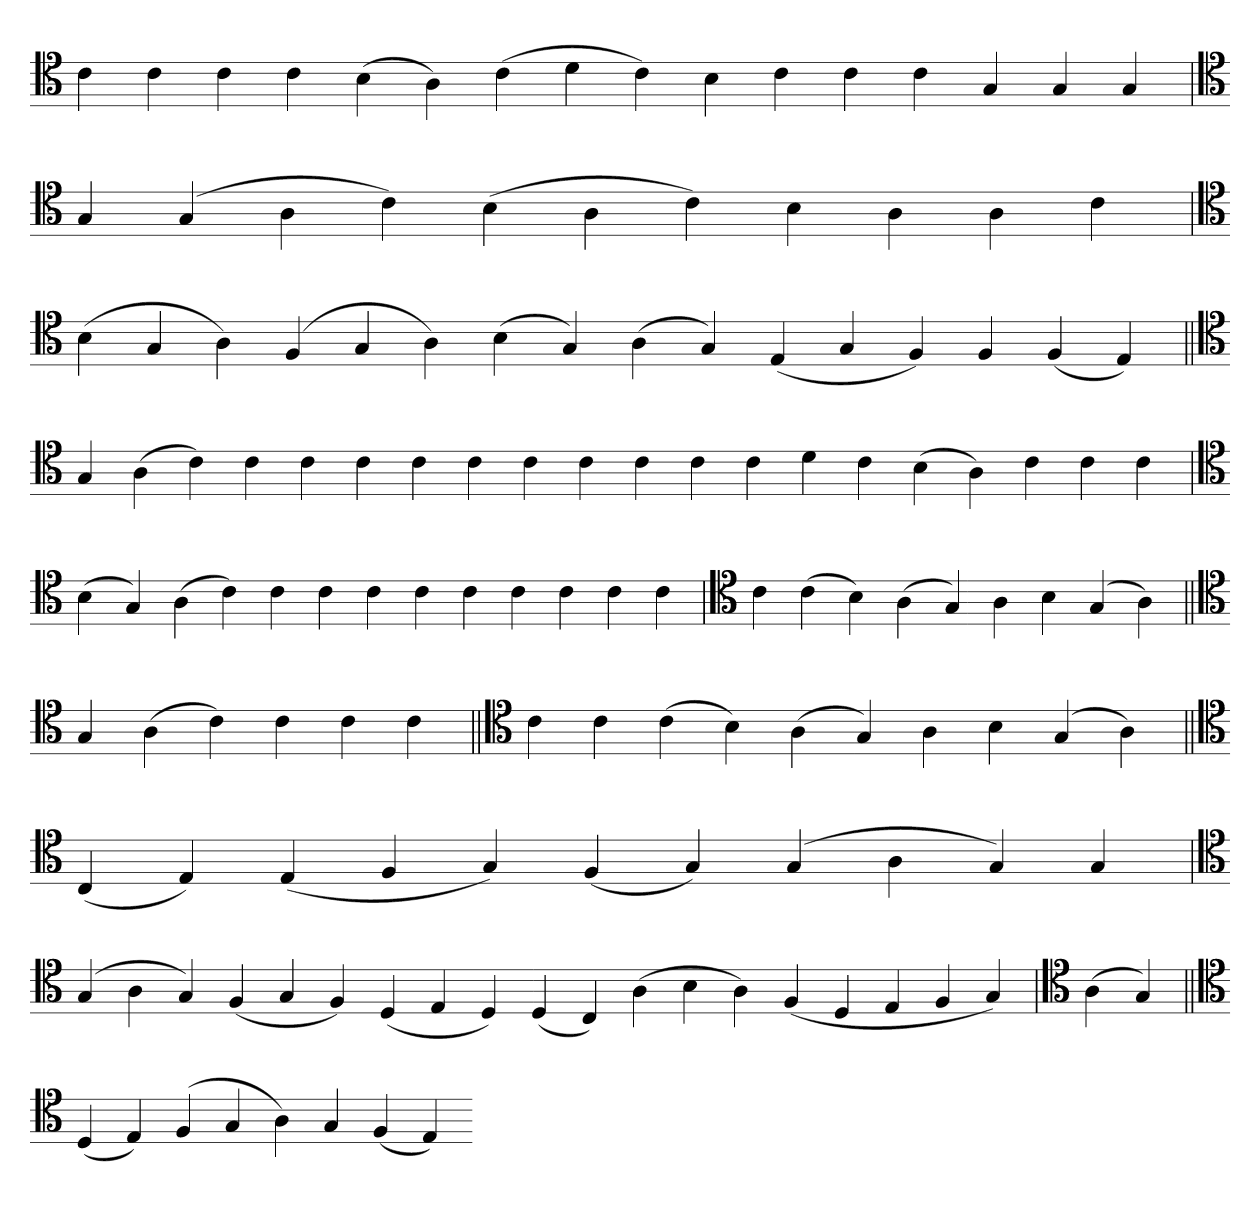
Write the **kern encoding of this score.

**kern
*part1
*staff1
*clefC4
=
4c
4c
4c
4c
(4B
4A)
(4c
4d
4c)
4B
4c
4c
4c
4G
4G
4G
='
*clefC4
4G
(4G
4A
4c)
(4B
4A
4c)
4B
4A
4A
4c
=`
*clefC4
(4B
4G
4A)
(4F
4G
4A)
(4B
4G)
(4A
4G)
(4E
4G
4F)
4F
(4F
4E)
=||
*clefC4
4G
(4A
4c)
4c
4c
4c
4c
4c
4c
4c
4c
4c
4c
4d
4c
(4B
4A)
4c
4c
4c
=
*clefC4
(4B
4G)
(4A
4c)
4c
4c
4c
4c
4c
4c
4c
4c
4c
=`
*clefC4
4c
(4c
4B)
(4A
4G)
4A
4B
(4G
4A)
=||
*clefC4
4G
(4A
4c)
4c
4c
4c
=||
*clefC4
4c
4c
(4c
4B)
(4A
4G)
4A
4B
(4G
4A)
=||
*clefC4
(4C
4E)
(4E
4F
4G)
(4F
4G)
(4G
4A
4G)
4G
='
*clefC4
(4G
4A
4G)
(4F
4G
4F)
(4D
4E
4D)
(4D
4C)
(4A
4B
4A)
(4F
4D
4E
4F
4G)
=`
*clefC4
(4A
4G)
=||
*clefC4
(4D
4E)
(4F
4G
4A)
4G
(4F
4E)
=-
*-
